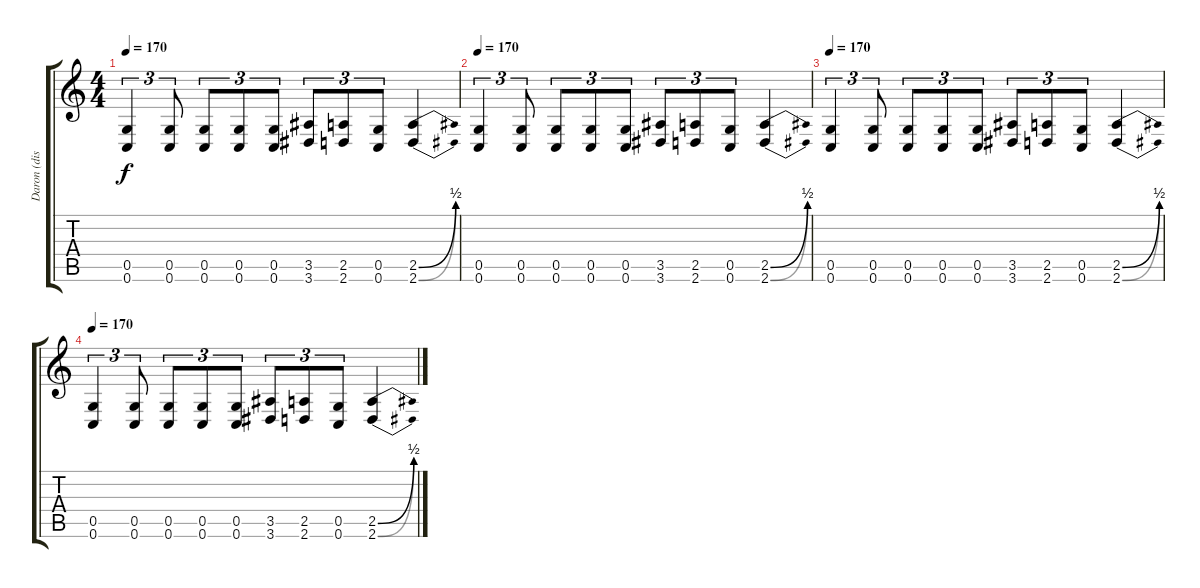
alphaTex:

\track ("Daron (disto)" "Daron (dis") {instrument overdrivenguitar}
\staff {score tabs}
\tuning (D4 A3 F3 C3 G2 C2) {hide}
\ts (4 4)
\tempo 170
\clef g2
\ks c
(0.5 0.6).4{tu (3 2) dy f} (0.5 0.6).8{tu (3 2)} (0.5 0.6).8{tu (3 2)} (0.5 0.6).8{tu (3 2)} (0.5 0.6).8{tu (3 2)} (3.5 3.6).8{tu (3 2)} (2.5 2.6).8{tu (3 2)} (0.5 0.6).8{tu (3 2)} (2.5{be (bend 0 0 60 2)} 2.6{be (bend 0 0 60 2)}).4 |
\tempo 170
(0.5 0.6).4{tu (3 2)} (0.5 0.6).8{tu (3 2)} (0.5 0.6).8{tu (3 2)} (0.5 0.6).8{tu (3 2)} (0.5 0.6).8{tu (3 2)} (3.5 3.6).8{tu (3 2)} (2.5 2.6).8{tu (3 2)} (0.5 0.6).8{tu (3 2)} (2.5{be (bend 0 0 60 2)} 2.6{be (bend 0 0 60 2)}).4 |
\tempo 170
(0.5 0.6).4{tu (3 2)} (0.5 0.6).8{tu (3 2)} (0.5 0.6).8{tu (3 2)} (0.5 0.6).8{tu (3 2)} (0.5 0.6).8{tu (3 2)} (3.5 3.6).8{tu (3 2)} (2.5 2.6).8{tu (3 2)} (0.5 0.6).8{tu (3 2)} (2.5{be (bend 0 0 60 2)} 2.6{be (bend 0 0 60 2)}).4 |
\tempo 170
(0.5 0.6).4{tu (3 2)} (0.5 0.6).8{tu (3 2)} (0.5 0.6).8{tu (3 2)} (0.5 0.6).8{tu (3 2)} (0.5 0.6).8{tu (3 2)} (3.5 3.6).8{tu (3 2)} (2.5 2.6).8{tu (3 2)} (0.5 0.6).8{tu (3 2)} (2.5{be (bend 0 0 60 2)} 2.6{be (bend 0 0 60 2)}).4
